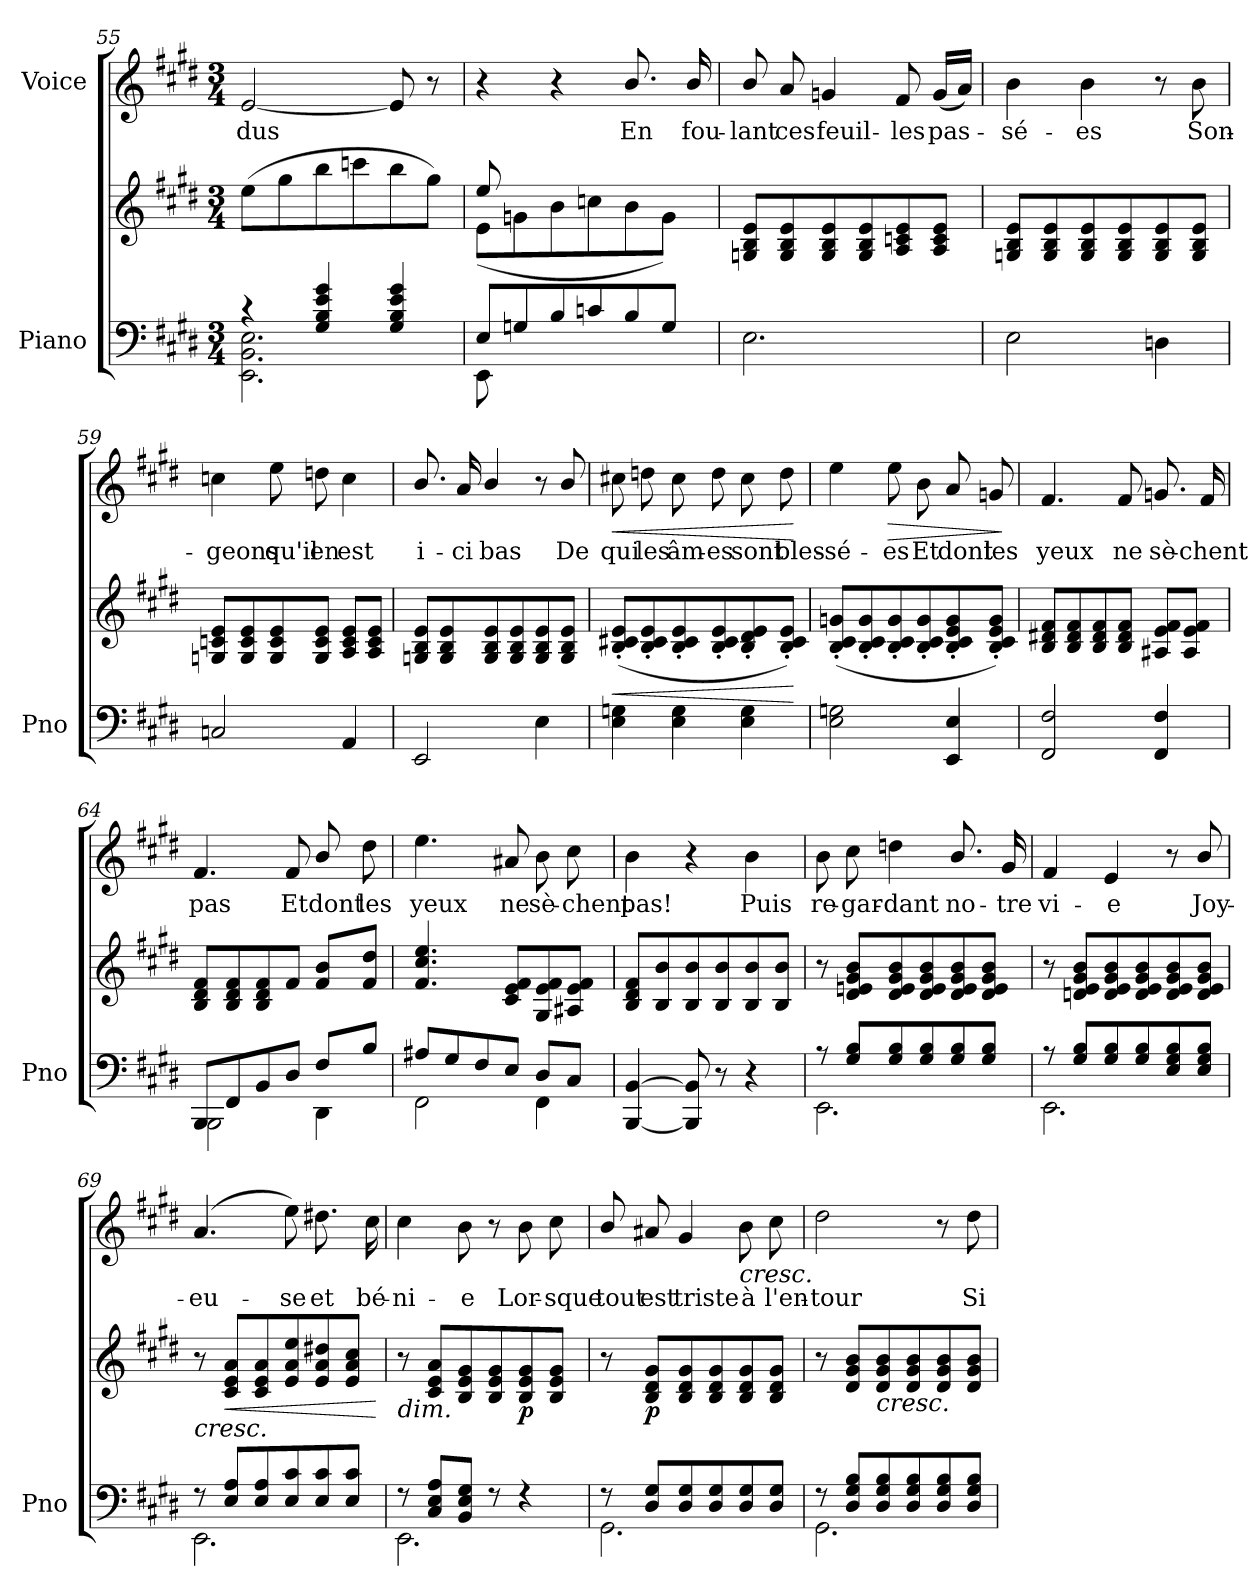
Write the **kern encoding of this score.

**kern	**kern	**dynam	**kern	**text	**dynam
*part2	*part2	*part2	*part1	*part1	*part1
*staff3	*staff2	*staff2/3	*staff1	*staff1	*staff1
*I"Piano	*	*	*I"Voice	*	*
*I'Pno	*	*	*	*	*
*clefF4	*clefG2	*	*clefG2	*	*
*k[f#c#g#d#]	*k[f#c#g#d#]	*	*k[f#c#g#d#]	*	*
*M3/4	*M3/4	*	*M3/4	*	*
=55	=55	=55	=55	=55	=55
*^	*	*	*	*	*
4r	2.EE\ 2.BB\ 2.E\	(8ee\L	.	[2e/	-dus	.
.	.	8gg#\	.	.	.	.
4G#/ 4B/ 4e/ 4g#/	.	8bb\	.	.	.	.
.	.	8cccn\	.	.	.	.
4G#/ 4B/ 4e/ 4g#/	.	8bb\	.	8e/]	.	.
.	.	8gg#\J)	.	8r	.	.
=56	=56	=56	=56	=56	=56	=56
*	*	*^	*	*	*	*
8E/L	8EE\	8ee/	(8e\L	.	4r	.	.
8Gn/	8ryy	8ryy	8gn\	.	.	.	.
8B/	2ryy	2ryy	8b\	.	4r	.	.
8cn/	.	.	8ccn\	.	.	.	.
8B/	.	.	8b\	.	8.b/	En	.
8G/J	.	.	8g\J)	.	.	.	.
.	.	.	.	.	16b/	fou-	.
*v	*v	*	*	*	*	*	*
*	*v	*v	*	*	*	*
=57	=57	=57	=57	=57	=57
2.E\	8Gn/ 8B/ 8e/L	.	8b/	-lant	.
.	8G/ 8B/ 8e/	.	8a/	ces	.
.	8G/ 8B/ 8e/	.	4gn/	feuil-	.
.	8G/ 8B/ 8e/	.	.	.	.
.	8A/ 8cn/ 8e/	.	8f#/	-les	.
.	8A/ 8c/ 8e/J	.	(16g/LL	pas-	.
.	.	.	16a/JJ)	.	.
=58	=58	=58	=58	=58	=58
2E\	8Gn/ 8B/ 8e/L	.	4b\	-sé-	.
.	8G/ 8B/ 8e/	.	.	.	.
.	8G/ 8B/ 8e/	.	4b\	-es	.
.	8G/ 8B/ 8e/	.	.	.	.
4Dn\	8G/ 8B/ 8e/	.	8r	.	.
.	8G/ 8B/ 8e/J	.	8b\	Son-	.
=59	=59	=59	=59	=59	=59
2Cn/	8Gn/ 8cn/ 8e/L	.	4ccn\	-geons	.
.	8G/ 8c/ 8e/	.	.	.	.
.	8G/ 8c/ 8e/	.	8ee\	qu'il	.
.	8G/ 8c/ 8e/J	.	8ddn\	en	.
4AA/	8A/ 8c/ 8e/L	.	4cc\	est	.
.	8A/ 8c/ 8e/J	.	.	.	.
=60	=60	=60	=60	=60	=60
2EE/	8Gn/ 8B/ 8e/L	.	8.b/	i-	.
.	8G/ 8B/ 8e/	.	.	.	.
.	.	.	16a/	-ci	.
.	8G/ 8B/ 8e/	.	4b/	bas	.
.	8G/ 8B/ 8e/	.	.	.	.
4E\	8G/ 8B/ 8e/	.	8r	.	.
.	8G/ 8B/ 8e/J	.	8b/	De	.
=61	=61	=61	=61	=61	=61
!	!	!LO:HP:b	!	!	!LO:HP:b
4E\ 4Gn\	(8B/' 8c#X/' 8e/'L	<	8cc#X\	qui	<
.	8B/' 8c#/' 8e/'	.	8ddn\	les	.
4E\ 4G\	8B/' 8c#/' 8e/'	.	8cc#\	âm-	.
.	8B/' 8c#/' 8e/'	.	8dd\	-es	.
4E\ 4G\	8B/' 8d#/' 8e/'	.	8cc#\	sont	.
.	8B/' 8c#/' 8e/'J)	.	8dd\	bles-	.
.	.	[	.	.	[
=62	=62	=62	=62	=62	=62
2E\ 2Gn\	(8B/' 8c#/' 8gn/'L	.	4ee\	-sé-	.
.	8B/' 8c#/' 8g/'	.	.	.	.
!	!	!	!	!	!LO:HP:b
.	8B/' 8c#/' 8g/'	.	8ee\	-es	>
.	8B/' 8c#/' 8g/'	.	8b\	Et	.
4EE/ 4E/	8B/' 8c#/' 8e/' 8g/'	.	8a/	dont	.
.	8B/' 8c#/' 8e/' 8g/'J)	.	8gn/	les	.
.	.	.	.	.	]
=63	=63	=63	=63	=63	=63
2FF#/ 2F#/	8B/ 8d#X/ 8f#/L	.	4.f#/	yeux	.
.	8B/ 8d#/ 8f#/	.	.	.	.
.	8B/ 8d#/ 8f#/	.	.	.	.
.	8B/ 8d#/ 8f#/J	.	8f#/	ne	.
4FF#/ 4F#/	8A#X/ 8e/ 8f#/L	.	8.gn/	sè-	.
.	8A#/ 8e/ 8f#/J	.	.	.	.
.	.	.	16f#/	-chent	.
=64	=64	=64	=64	=64	=64
*^	*	*	*	*	*
8BBB/L	2BBB\	8B/ 8d#/ 8f#/L	.	4.f#/	pas	.
8FF#/	.	8B/ 8d#/ 8f#/	.	.	.	.
8BB/	.	8B/ 8d#/ 8f#/	.	.	.	.
8D#/J	.	8f#/J	.	8f#/	Et	.
8F#/L	4DD#\	8f#/ 8b/L	.	8b/	dont	.
8B/J	.	8f#/ 8dd#/J	.	8dd#\	les	.
=65	=65	=65	=65	=65	=65	=65
8A#X/L	2FF#\	4.f#/ 4.cc#/ 4.ee/	.	4.ee\	yeux	.
8G#/	.	.	.	.	.	.
8F#/	.	.	.	.	.	.
8E/J	.	8c#/ 8e/ 8f#/L	.	8a#X/	ne	.
8D#/L	4FF#\	8G#/ 8e/ 8f#/	.	8b\	sè-	.
8C#/J	.	8A#X/ 8e/ 8f#/J	.	8cc#\	-chent	.
*v	*v	*	*	*	*	*
=66	=66	=66	=66	=66	=66
[4BBB/ [4BB/	8B/ 8d#/ 8f#/L	.	4b\	pas!	.
.	8B/ 8b/	.	.	.	.
8BBB/] 8BB/]	8B/ 8b/	.	4r	.	.
8r	8B/ 8b/	.	.	.	.
4r	8B/ 8b/	.	4b\	Puis	.
.	8B/ 8b/J	.	.	.	.
=67	=67	=67	=67	=67	=67
*^	*	*	*	*	*
8r	2.EE\	8r	.	8b\	re-	.
8G#/ 8B/L	.	8d#/ 8en/ 8g#/ 8b/L	.	8cc#\	-gar-	.
8G#/ 8B/	.	8d#/ 8e/ 8g#/ 8b/	.	4ddn\	-dant	.
8G#/ 8B/	.	8d#/ 8e/ 8g#/ 8b/	.	.	.	.
8G#/ 8B/	.	8d#/ 8e/ 8g#/ 8b/	.	8.b/	no-	.
8G#/ 8B/J	.	8d#/ 8e/ 8g#/ 8b/J	.	.	.	.
.	.	.	.	16g#/	-tre	.
=68	=68	=68	=68	=68	=68	=68
8r	2.EE\	8r	.	4f#/	vi-	.
8G#/ 8B/L	.	8dn/ 8e/ 8g#/ 8b/L	.	.	.	.
8G#/ 8B/	.	8d/ 8e/ 8g#/ 8b/	.	4e/	-e	.
8G#/ 8B/	.	8d/ 8e/ 8g#/ 8b/	.	.	.	.
8E/ 8G#/ 8B/	.	8d/ 8e/ 8g#/ 8b/	.	8r	.	.
8E/ 8G#/ 8B/J	.	8d/ 8e/ 8g#/ 8b/J	.	8b/	Joy-	.
=69	=69	=69	=69	=69	=69	=69
!	!	!LO:TX:b:i:t=cresc.	!	!	!	!
8r	2.EE\	8r	.	(4.a/	-eu-	.
!	!	!	!LO:HP:b	!	!	!
8E/ 8A/L	.	8c#/ 8e/ 8a/L	<	.	.	.
8E/ 8A/	.	8c#/ 8e/ 8a/	.	.	.	.
8E/ 8c#/	.	8e/ 8a/ 8ee/	.	8ee\)	-se	.
8E/ 8c#/	.	8e/ 8a/ 8dd#X/	.	8.dd#X\	et	.
8E/ 8c#/J	.	8e/ 8a/ 8cc#/J	.	.	.	.
.	.	.	.	16cc#\	bé-	.
*v	*v	*	*	*	*	*
.	.	[	.	.	.
=70	=70	=70	=70	=70	=70
*^	*	*	*	*	*
!	!	!LO:TX:b:i:t=dim.	!	!	!	!
8r	2.EE\	8r	.	4cc#\	-ni-	.
8C#/ 8E/ 8A/L	.	8c#/ 8e/ 8a/L	.	.	.	.
8BB/ 8E/ 8G#/J	.	8B/ 8e/ 8g#/	.	8b\	-e	.
8r	.	8B/ 8e/ 8g#/	.	8r	.	.
!	!	!	!LO:DY:b	!	!	!
4r	.	8B/ 8e/ 8g#/	p	8b\	Lor-	.
.	.	8B/ 8e/ 8g#/J	.	8cc#\	-sque	.
=71	=71	=71	=71	=71	=71	=71
8r	2.GG#\	8r	.	8b/	tout	.
!	!	!	!LO:DY:b	!	!	!
8D#/ 8G#/L	.	8B/ 8d#/ 8g#/L	p	8a#X/	est	.
8D#/ 8G#/	.	8B/ 8d#/ 8g#/	.	4g#/	triste	.
8D#/ 8G#/	.	8B/ 8d#/ 8g#/	.	.	.	.
!	!	!	!	!LO:TX:b:i:t=cresc.	!	!
8D#/ 8G#/	.	8B/ 8d#/ 8g#/	.	8b\	à	.
8D#/ 8G#/J	.	8B/ 8d#/ 8g#/J	.	8cc#\	l'en-	.
=72	=72	=72	=72	=72	=72	=72
8r	2.GG#\	8r	.	2dd#\	-tour	.
8D#/ 8G#/ 8B/L	.	8d#/ 8g#/ 8b/L	.	.	.	.
!	!	!LO:TX:b:i:t=cresc.	!	!	!	!
8D#/ 8G#/ 8B/	.	8d#/ 8g#/ 8b/	.	.	.	.
8D#/ 8G#/ 8B/	.	8d#/ 8g#/ 8b/	.	.	.	.
8D#/ 8G#/ 8B/	.	8d#/ 8g#/ 8b/	.	8r	.	.
8D#/ 8G#/ 8B/J	.	8d#/ 8g#/ 8b/J	.	8dd#\	Si	.
*v	*v	*	*	*	*	*
=	=	=	=	=	=
*-	*-	*-	*-	*-	*-
